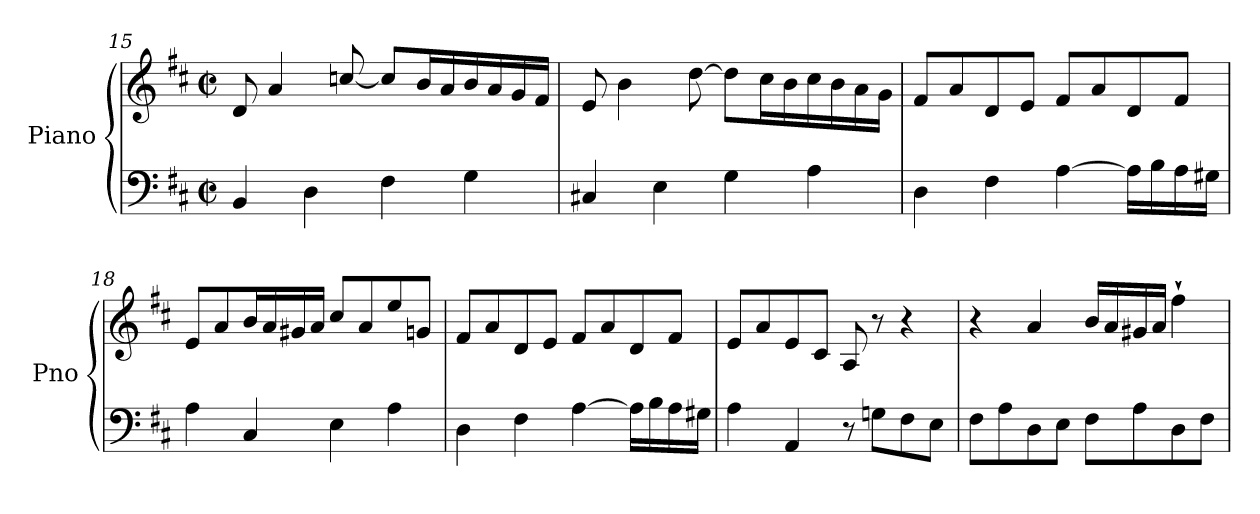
**kern	**kern
*part1	*part1
*staff2	*staff1
*I"Piano	*
*I'Pno	*
!!LO:LB:g=z
*clefF4	*clefG2
*k[f#c#]	*k[f#c#]
*M2/2	*M2/2
*met(c|)	*met(c|)
=15	=15
4BB/	8d/
.	4a/
4D\	.
.	[8ccn/
4F#\	8cc/L]
.	16b/L
.	16a/
4G\	16b/
.	16a/
.	16g/
.	16f#/JJ
=16	=16
4C#X/	8e/
.	4b\
4E\	.
.	[8dd\
4G\	8dd\L]
.	16cc#\L
.	16b\
4A\	16cc#\
.	16b\
.	16a\
.	16g\JJ
=17	=17
4D\	8f#/L
.	8a/
4F#\	8d/
.	8e/J
[4A\	8f#/L
.	8a/
16A\LL]	8d/
16B\	.
16A\	8f#/J
16G#X\JJ	.
=18	=18
4A\	8e/L
.	8a/
4C#/	16b/L
.	16a/
.	16g#X/
.	16a/JJ
4E\	8cc#/L
.	8a/
4A\	8ee/
.	8gn/J
=19	=19
4D\	8f#/L
.	8a/
4F#\	8d/
.	8e/J
[4A\	8f#/L
.	8a/
16A\LL]	8d/
16B\	.
16A\	8f#/J
16G#X\JJ	.
!!LO:LB:g=z
=20	=20
4A\	8e/L
.	8a/
4AA/	8e/
.	8c#/J
8r	8A/
8Gn\L	8r
8F#\	4r
8E\J	.
=21	=21
8F#\L	4r
8A\	.
8D\	4a/
8E\J	.
8F#\L	16b/LL
.	16a/
8A\	16g#X/
.	16a/JJ
8D\	4ff#`\
8F#\J	.
=	=
*-	*-
